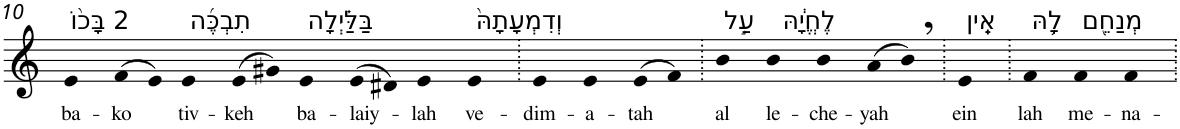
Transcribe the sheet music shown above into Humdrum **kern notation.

**kern	**text
*part1	*part1
*staff1	*staff1
*I"Piano	*
*I'Pno	*
!!LO:PB:g=z
*clefG2	*
*k[]	*
=10	=10
!LO:TX:a:t=2 בָּכ֨וֹ	!
!	!LO:LY:b
4e	ba-
!	!LO:LY:b
(>8f	-ko
8e)	.
!LO:TX:a:t=תִבְכֶּ֜ה	!
!	!LO:LY:b
4e	tiv-
!	!LO:LY:b
(>8e	-keh
8g#X)	.
!LO:TX:a:t=בַּלַּ֗יְלָה	!
!	!LO:LY:b
4e	ba-
!	!LO:LY:b
(>8e	-laiy-
8d#X)	.
!	!LO:LY:b
4e	-lah
!LO:TX:a:t=וְדִמְעָתָהּ֙	!
!	!LO:LY:b
4e	ve-
=11.	=11.
!	!LO:LY:b
4e	-dim-
!	!LO:LY:b
4e	-a-
!	!LO:LY:b
(>8e	-tah
8f)	.
=12.	=12.
!LO:TX:a:t=עַ֣ל	!
!	!LO:LY:b
4b	al
!LO:TX:a:t=לֶחֱיָ֔הּ	!
!	!LO:LY:b
4b	le-
!	!LO:LY:b
4b	-che-
!	!LO:LY:b
(>8a	-yah
8b,)	.
=13.	=13.
!LO:TX:a:t=אֵֽין	!
!	!LO:LY:b
4e	ein
=14.	=14.
!LO:TX:a:t=לָ֥הּ	!
!	!LO:LY:b
4f	lah
!LO:TX:a:t=מְנַחֵ֖ם	!
!	!LO:LY:b
4f	me-
!	!LO:LY:b
4f	-na-
=.	=.
*-	*-
